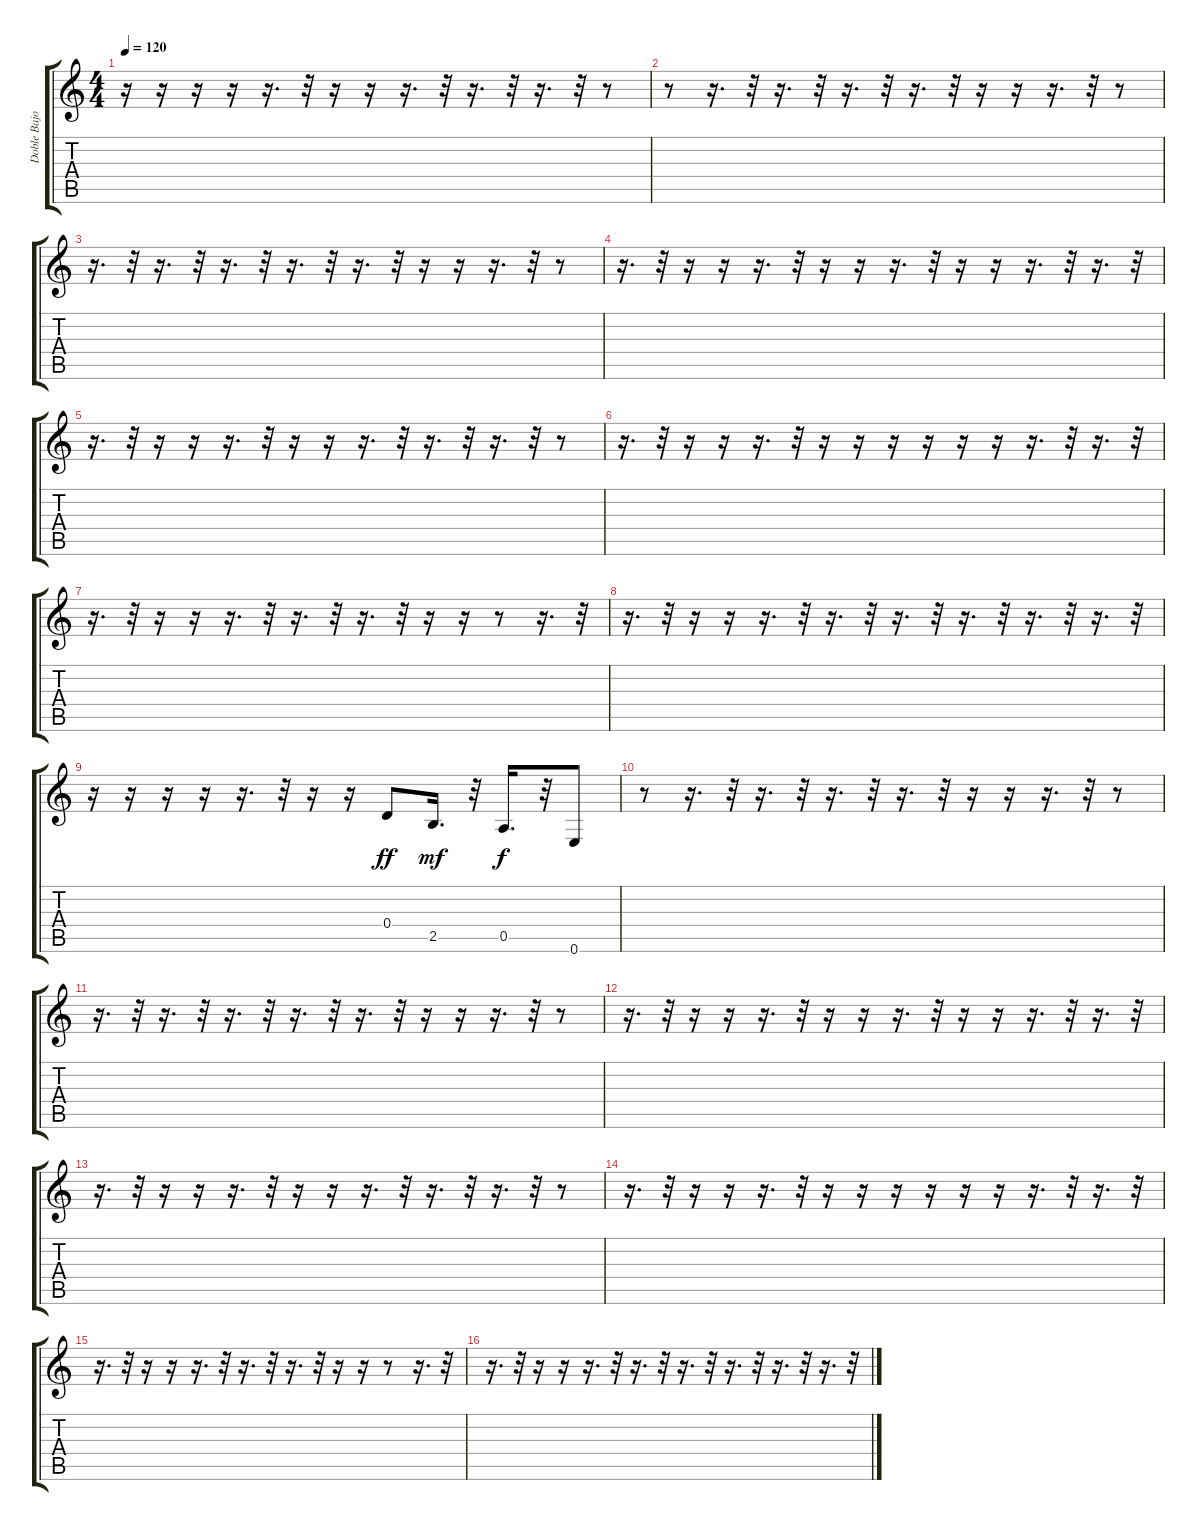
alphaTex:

\track ("Doble Bajo " "Doble Bajo") {instrument electricbasspick}
\staff {score tabs}
\tuning (E4 B3 G3 D3 A2 E2) {hide}
\ts (4 4)
\tempo 120
\clef g2
\ks c
r.16{dy ff} r.16 r.16 r.16 r.16{d} r.32 r.16 r.16 r.16{d} r.32 r.16{d} r.32 r.16{d} r.32 r.8 |
r.8 r.16{d} r.32 r.16{d} r.32 r.16{d} r.32 r.16{d} r.32 r.16 r.16 r.16{d} r.32 r.8 |
r.16{d} r.32 r.16{d} r.32 r.16{d} r.32 r.16{d} r.32 r.16{d} r.32 r.16 r.16 r.16{d} r.32 r.8 |
r.16{d} r.32 r.16 r.16 r.16{d} r.32 r.16 r.16 r.16{d} r.32 r.16 r.16 r.16{d} r.32 r.16{d} r.32 |
r.16{d} r.32 r.16 r.16 r.16{d} r.32 r.16 r.16 r.16{d} r.32 r.16{d} r.32 r.16{d} r.32 r.8 |
r.16{d} r.32 r.16 r.16 r.16{d} r.32 r.16 r.16 r.16 r.16 r.16 r.16 r.16{d} r.32 r.16{d} r.32 |
r.16{d} r.32 r.16 r.16 r.16{d} r.32 r.16{d} r.32 r.16{d} r.32 r.16 r.16 r.8 r.16{d} r.32 |
r.16{d} r.32 r.16 r.16 r.16{d} r.32 r.16{d} r.32 r.16{d} r.32 r.16{d} r.32 r.16{d} r.32 r.16{d} r.32 |
r.16 r.16 r.16 r.16 r.16{d} r.32 r.16 r.16 0.4.8 2.5.16{d dy mf} r.32 0.5.16{d dy f} r.32 0.6.8 |
r.8 r.16{d} r.32 r.16{d} r.32 r.16{d} r.32 r.16{d} r.32 r.16 r.16 r.16{d} r.32 r.8 |
r.16{d} r.32 r.16{d} r.32 r.16{d} r.32 r.16{d} r.32 r.16{d} r.32 r.16 r.16 r.16{d} r.32 r.8 |
r.16{d} r.32 r.16 r.16 r.16{d} r.32 r.16 r.16 r.16{d} r.32 r.16 r.16 r.16{d} r.32 r.16{d} r.32 |
r.16{d} r.32 r.16 r.16 r.16{d} r.32 r.16 r.16 r.16{d} r.32 r.16{d} r.32 r.16{d} r.32 r.8 |
r.16{d} r.32 r.16 r.16 r.16{d} r.32 r.16 r.16 r.16 r.16 r.16 r.16 r.16{d} r.32 r.16{d} r.32 |
r.16{d} r.32 r.16 r.16 r.16{d} r.32 r.16{d} r.32 r.16{d} r.32 r.16 r.16 r.8 r.16{d} r.32 |
r.16{d} r.32 r.16 r.16 r.16{d} r.32 r.16{d} r.32 r.16{d} r.32 r.16{d} r.32 r.16{d} r.32 r.16{d} r.32
